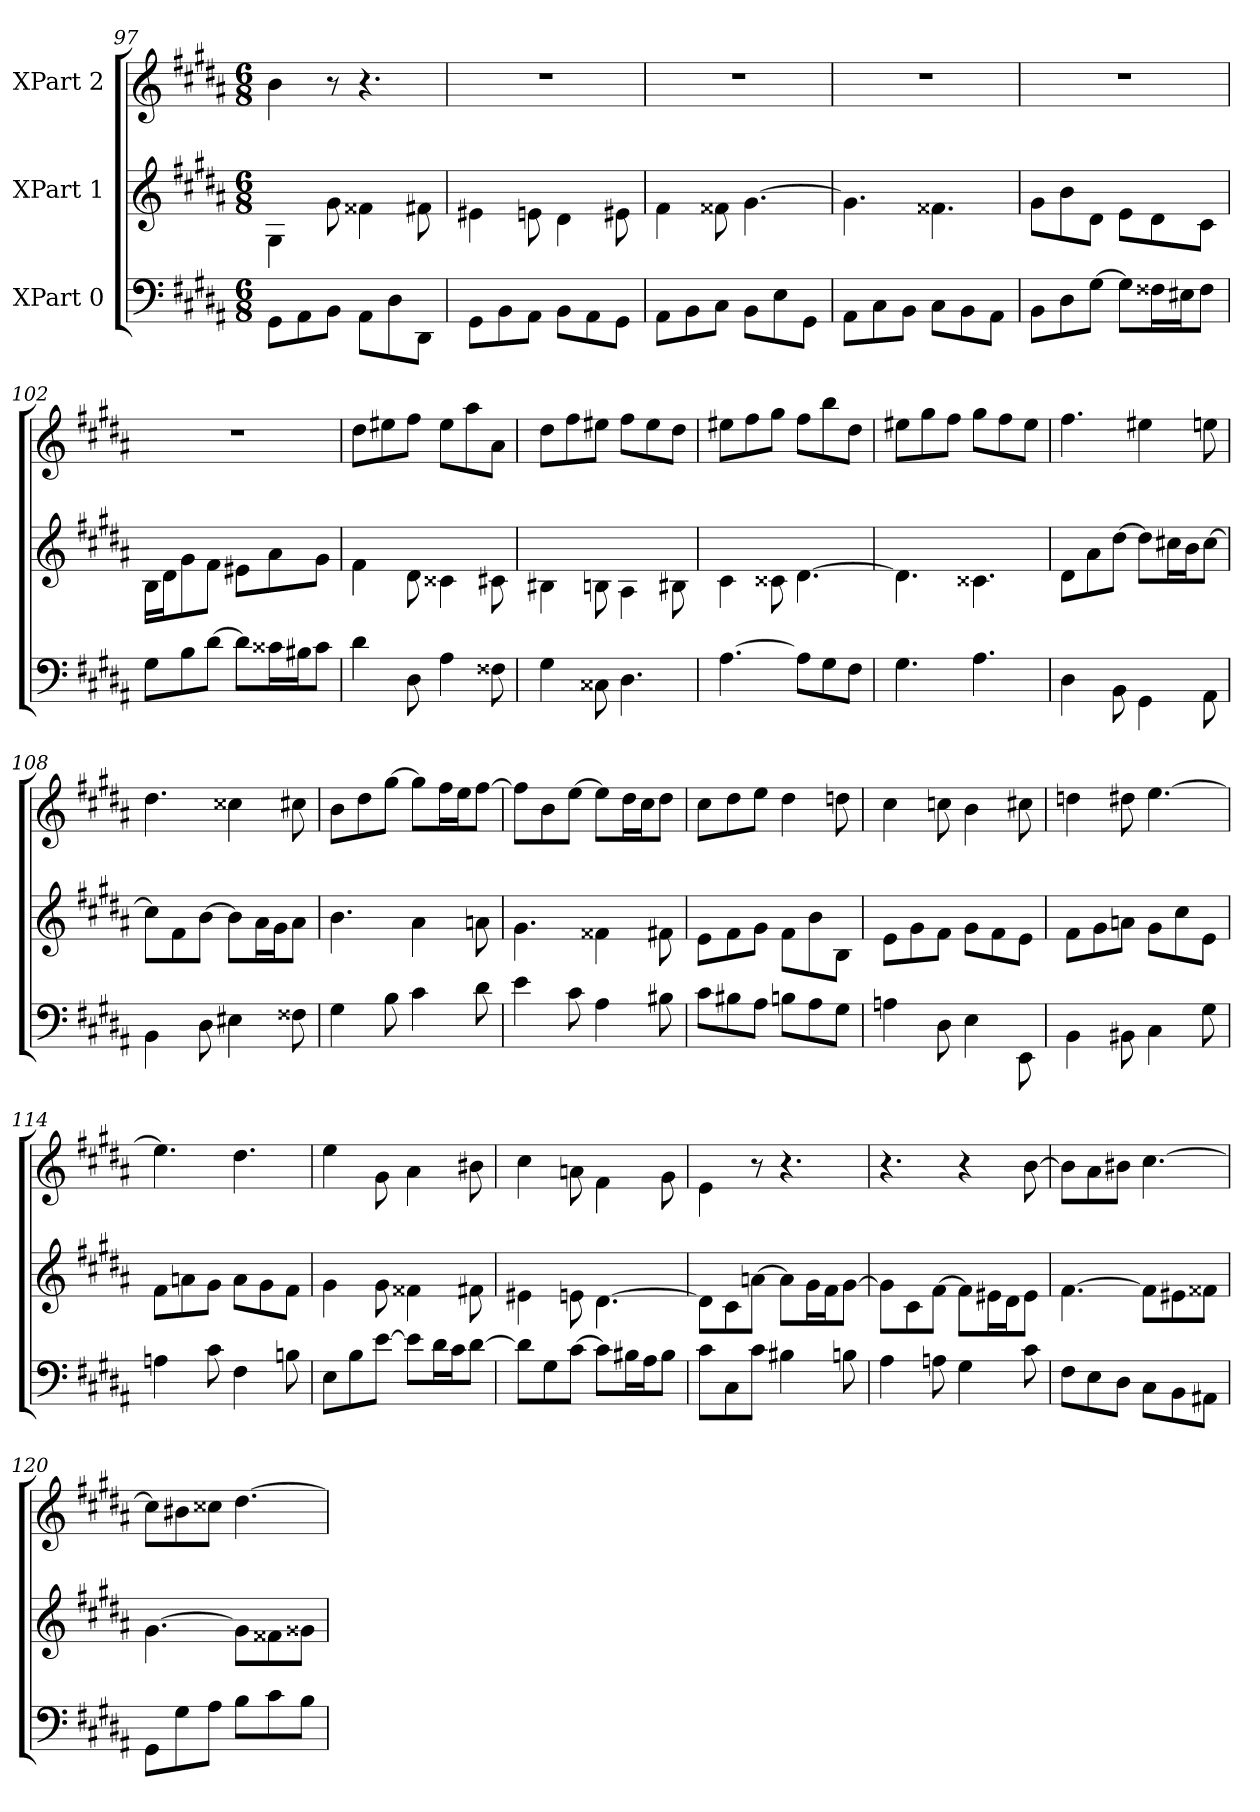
**kern	**kern	**kern
*part3	*part2	*part1
*staff3	*staff2	*staff1
*I"XPart 0	*I"XPart 1	*I"XPart 2
*clefF4	*clefG2	*clefG2
*k[f#c#g#d#a#]	*k[f#c#g#d#a#]	*k[f#c#g#d#a#]
*M6/8	*M6/8	*M6/8
=97	=97	=97
8GG#\L	4G#\	4b\
8AA#\	.	.
8BB\J	8g#\	8r
8AA#\L	4f##X\	4.r
8D#\	.	.
8DD#\J	8f#X\	.
=98	=98	=98
8GG#\L	4e#X\	2.r
8BB\	.	.
8AA#\J	8en\	.
8BB\L	4d#\	.
8AA#\	.	.
8GG#\J	8e#X\	.
=99	=99	=99
8AA#\L	4f#\	2.r
8BB\	.	.
8C#\J	8f##X\	.
8BB\L	[4.g#\	.
8E\	.	.
8GG#\J	.	.
=100	=100	=100
8AA#\L	4.g#\]	2.r
8C#\	.	.
8BB\J	.	.
8C#\L	4.f##X\	.
8BB\	.	.
8AA#\J	.	.
=101	=101	=101
8BB\L	8g#\L	2.r
8D#\	8b\	.
[8G#\J	8d#\J	.
8G#\L]	8e\L	.
16F##X\	8d#\	.
16E#X\	.	.
8F##\J	8c#\J	.
=102	=102	=102
8G#\L	16B\L	2.r
.	16d#\	.
8B\	8g#\	.
[8d#\J	8f#\J	.
8d#\L]	8e#X\L	.
16c##X\	8a#\	.
16B#X\	.	.
8c##\J	8g#\J	.
=103	=103	=103
4d#\	4f#\	8dd#\L
.	.	8ee#X\
8D#\	8d#\	8ff#\J
4A#\	4c##X\	8ee#\L
.	.	8aa#\
8F##X\	8c#X\	8a#\J
=104	=104	=104
4G#\	4B#X\	8dd#\L
.	.	8ff#\
8C##X\	8Bn\	8ee#X\J
4.D#\	4A#\	8ff#\L
.	.	8ee#\
.	8B#X\	8dd#\J
=105	=105	=105
[4.A#\	4c#\	8ee#X\L
.	.	8ff#\
.	8c##X\	8gg#\J
8A#\L]	[4.d#\	8ff#\L
8G#\	.	8bb\
8F#\J	.	8dd#\J
=106	=106	=106
4.G#\	4.d#\]	8ee#X\L
.	.	8gg#\
.	.	8ff#\J
4.A#\	4.c##X\	8gg#\L
.	.	8ff#\
.	.	8ee#\J
=107	=107	=107
4D#\	8d#\L	4.ff#\
.	8a#\	.
8BB\	[8dd#\J	.
4GG#\	8dd#\L]	4ee#X\
.	16cc#X\	.
.	16b\	.
8AA#\	[8cc#\J	8een\
=108	=108	=108
4BB\	8cc#\L]	4.dd#\
.	8f#\	.
8D#\	[8b\J	.
4E#X\	8b\L]	4cc##X\
.	16a#\	.
.	16g#\	.
8F##X\	8a#\J	8cc#X\
=109	=109	=109
4G#\	4.b\	8b\L
.	.	8dd#\
8B\	.	[8gg#\J
4c#\	4a#\	8gg#\L]
.	.	16ff#\
.	.	16ee\
8d#\	8an\	[8ff#\J
=110	=110	=110
4e\	4.g#\	8ff#\L]
.	.	8b\
8c#\	.	[8ee\J
4A#\	4f##X\	8ee\L]
.	.	16dd#\
.	.	16cc#\
8B#X\	8f#X\	8dd#\J
=111	=111	=111
8c#\L	8e\L	8cc#\L
8B#X\	8f#\	8dd#\
8A#\J	8g#\J	8ee\J
8Bn\L	8f#\L	4dd#\
8A#\	8b\	.
8G#\J	8B\J	8ddn\
=112	=112	=112
4An\	8e\L	4cc#\
.	8g#\	.
8D#\	8f#\J	8ccn\
4E\	8g#\L	4b\
.	8f#\	.
8EE\	8e\J	8cc#X\
=113	=113	=113
4BB\	8f#\L	4ddn\
.	8g#\	.
8BB#X\	8an\J	8dd#X\
4C#\	8g#\L	[4.ee\
.	8cc#\	.
8G#\	8e\J	.
=114	=114	=114
4An\	8f#\L	4.ee\]
.	8an\	.
8c#\	8g#\J	.
4F#\	8a\L	4.dd#\
.	8g#\	.
8Bn\	8f#\J	.
=115	=115	=115
8E\L	4g#\	4ee\
8B\	.	.
[8e\J	8g#\	8g#\
8e\L]	4f##X\	4a#\
16d#\	.	.
16c#\	.	.
[8d#\J	8f#X\	8b#X\
=116	=116	=116
8d#\L]	4e#X\	4cc#\
8G#\	.	.
[8c#\J	8en\	8an\
8c#\L]	[4.d#\	4f#\
16B#X\	.	.
16A#\	.	.
8B#\J	.	8g#\
=117	=117	=117
8c#\L	8d#\L]	4e\
8C#\	8c#\	.
8c#\J	[8an\J	8r
4B#X\	8a\L]	4.r
.	16g#\	.
.	16f#\	.
8Bn\	[8g#\J	.
=118	=118	=118
4A#\	8g#\L]	4.r
.	8c#\	.
8An\	[8f#\J	.
4G#\	8f#\L]	4r
.	16e#X\	.
.	16d#\	.
8c#\	8e#\J	[8b\
=119	=119	=119
8F#\L	[4.f#\	8b\L]
8E\	.	8a#\
8D#\J	.	8b#X\J
8C#\L	8f#\L]	[4.cc#\
8BB\	8e#X\	.
8AA#X\J	8f##X\J	.
=120	=120	=120
8GG#\L	[4.g#\	8cc#\L]
8G#\	.	8b#X\
8A#\J	.	8cc##X\J
8B\L	8g#\L]	[4.dd#\
8c#\	8f##X\	.
8B\J	8g##X\J	.
=	=	=
*-	*-	*-
